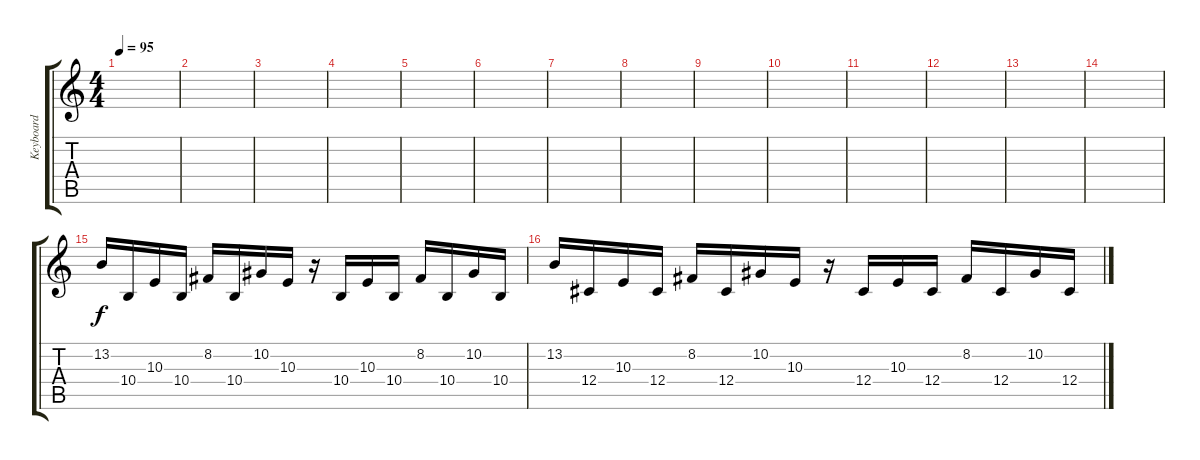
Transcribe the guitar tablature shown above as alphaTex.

\track ("Keyboard" "Keyboard") {instrument lead1square}
\staff {score tabs}
\tuning (Eb4 Bb3 Gb3 Db3 Ab2 Eb2) {hide}
\ts (4 4)
\tempo 95
\clef g2
\ks c
|
|
|
|
|
|
|
|
|
|
|
|
|
|
13.2.16{volume 15 instrument synthbrass1} 10.4.16 10.3.16 10.4.16 8.2.16 10.4.16 10.2.16 10.3.16 r.16 10.4.16 10.3.16 10.4.16 8.2.16 10.4.16 10.2.16 10.4.16 |
13.2.16 12.4.16 10.3.16 12.4.16 8.2.16 12.4.16 10.2.16 10.3.16 r.16 12.4.16 10.3.16 12.4.16 8.2.16 12.4.16 10.2.16 12.4.16
